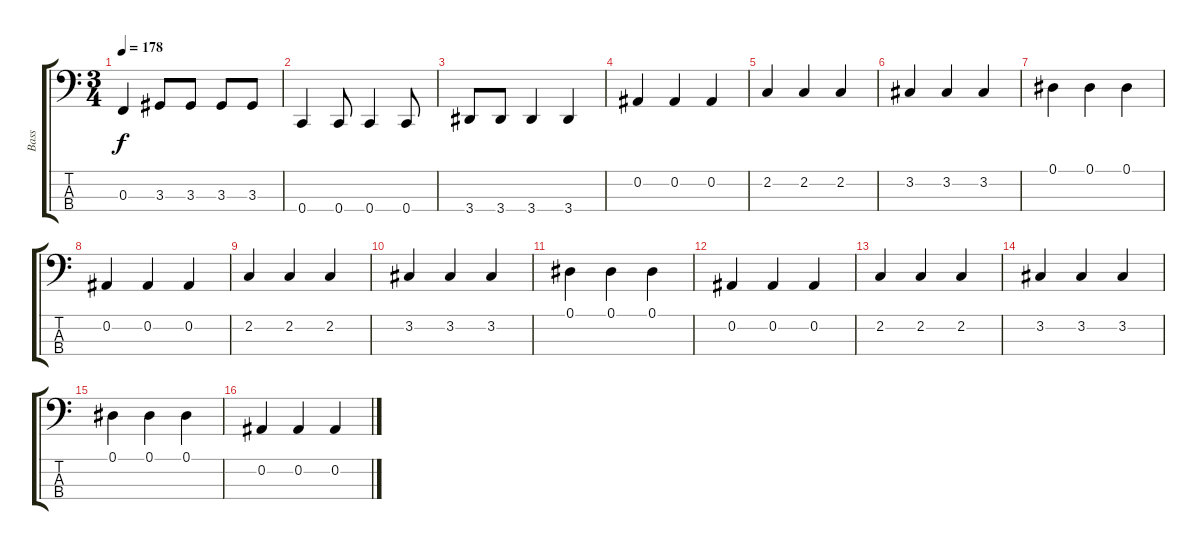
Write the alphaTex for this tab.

\track ("Bass" "Bass") {instrument slapbass1}
\staff {score tabs}
\tuning (Eb2 Bb1 F1 C1) {hide}
\ts (3 4)
\tempo 178
\clef f4
\ks c
0.3.4{dy f} 3.3.8 3.3.8 3.3.8 3.3.8 |
0.4.4 0.4.8 0.4.4 0.4.8 |
3.4.8 3.4.8 3.4.4 3.4.4 |
0.2.4 0.2.4 0.2.4 |
2.2.4 2.2.4 2.2.4 |
3.2.4 3.2.4 3.2.4 |
0.1.4 0.1.4 0.1.4 |
0.2.4 0.2.4 0.2.4 |
2.2.4 2.2.4 2.2.4 |
3.2.4 3.2.4 3.2.4 |
0.1.4 0.1.4 0.1.4 |
0.2.4 0.2.4 0.2.4 |
2.2.4 2.2.4 2.2.4 |
3.2.4 3.2.4 3.2.4 |
0.1.4 0.1.4 0.1.4 |
0.2.4 0.2.4 0.2.4
